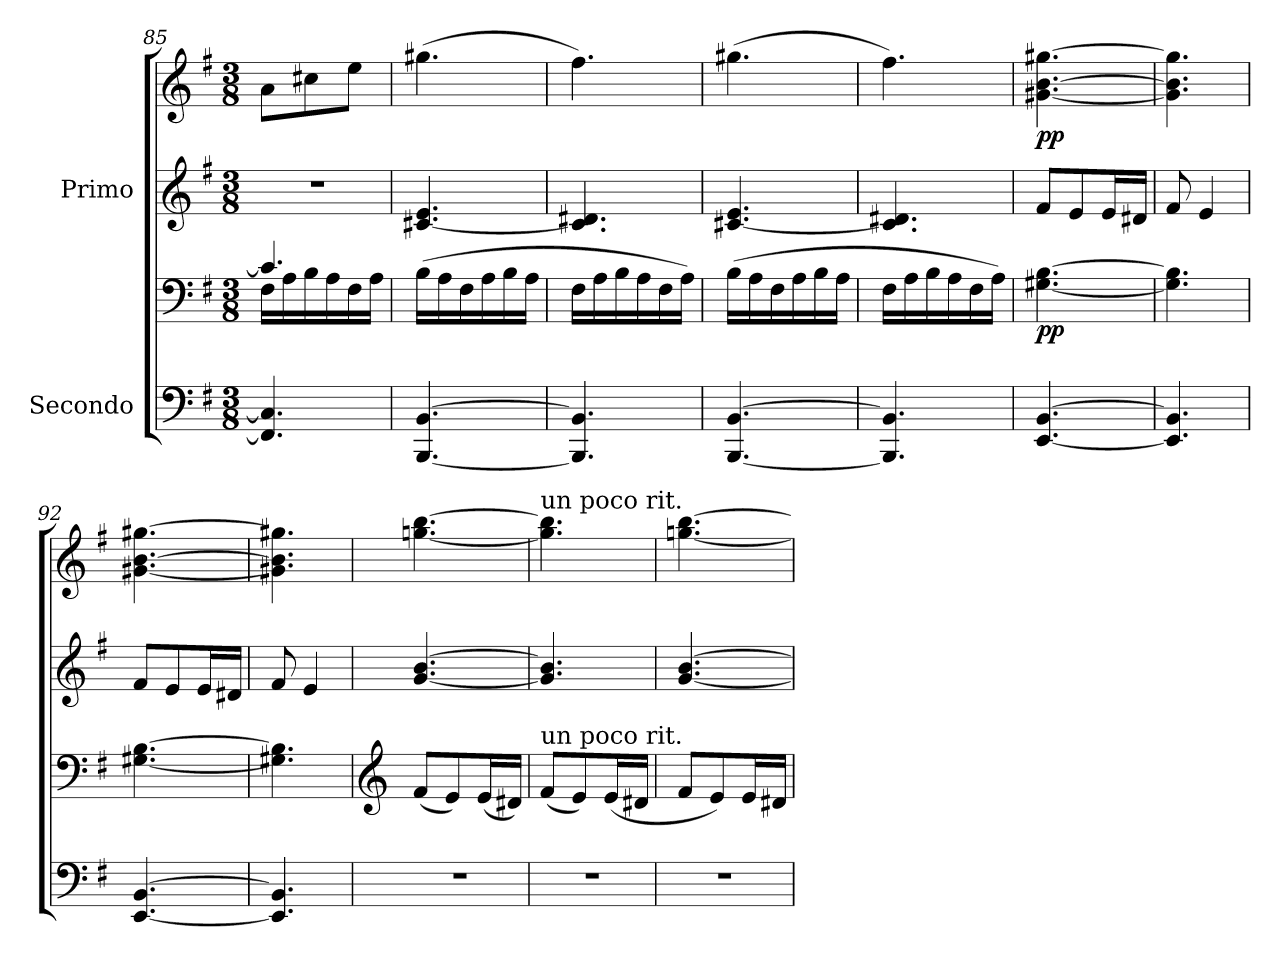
**kern	**kern	**dynam	**kern	**kern	**dynam
*part2	*part2	*part2	*part1	*part1	*part1
*staff4	*staff3	*staff3/4	*staff2	*staff1	*staff1/2
*I"Secondo	*	*	*I"Primo	*	*
*clefF4	*clefF4	*	*clefG2	*clefG2	*
*k[f#]	*k[f#]	*	*k[f#]	*k[f#]	*
*M3/8	*M3/8	*	*M3/8	*M3/8	*
=85	=85	=85	=85	=85	=85
*	*^	*	*	*	*
4.FF#/] 4.C#/]	4.c#/]	16F#\LL	.	4.r	8a\L	.
.	.	16A\	.	.	.	.
.	.	16B\	.	.	8cc#X\	.
.	.	16A\	.	.	.	.
.	.	16F#\	.	.	8ee\J	.
.	.	16A\JJ	.	.	.	.
!!LO:LB:g=z
=86	=86	=86	=86	=86	=86	=86
!	!	!	!LO:DY:b	!	!	!
!	!	!	!LO:DY:n=1:b	!	!	!LO:DY:b
!	!	!	!	!	!	!LO:DY:n=1:b
*	*v	*v	*	*	*	*
[4.BBB/ [4.BB/	(>16B\LL	other-dynamics p	[4.c#X/ 4.e/	(>4.gg#X\	other-dynamics p
.	16A\	.	.	.	.
.	16F#\	.	.	.	.
.	16A\	.	.	.	.
.	16B\	.	.	.	.
.	16A\JJ	.	.	.	.
=87	=87	=87	=87	=87	=87
4.BBB/] 4.BB/]	16F#\LL	.	4.c#/] 4.d#X/	4.ff#\)	.
.	16A\	.	.	.	.
.	16B\	.	.	.	.
.	16A\	.	.	.	.
.	16F#\	.	.	.	.
.	16A\JJ)	.	.	.	.
=88	=88	=88	=88	=88	=88
[4.BBB/ [4.BB/	(>16B\LL	.	[4.c#X/ 4.e/	(>4.gg#X\	.
.	16A\	.	.	.	.
.	16F#\	.	.	.	.
.	16A\	.	.	.	.
.	16B\	.	.	.	.
.	16A\JJ	.	.	.	.
=89	=89	=89	=89	=89	=89
4.BBB/] 4.BB/]	16F#\LL	.	4.c#/] 4.d#X/	4.ff#\)	.
.	16A\	.	.	.	.
.	16B\	.	.	.	.
.	16A\	.	.	.	.
.	16F#\	.	.	.	.
.	16A\JJ)	.	.	.	.
=90	=90	=90	=90	=90	=90
!	!	!LO:DY:b	!	!	!LO:DY:b
[4.EE/ [4.BB/	[4.G#X\ [4.B\	pp	8f#/L	[4.g#X\ [4.b\ [4.gg#X\	pp
.	.	.	8e/	.	.
.	.	.	16e/L	.	.
.	.	.	16d#X/JJ	.	.
=91	=91	=91	=91	=91	=91
4.EE/] 4.BB/]	4.G#\] 4.B\]	.	8f#/	4.g#\] 4.b\] 4.gg#\]	.
.	.	.	4e/	.	.
=92	=92	=92	=92	=92	=92
[4.EE/ [4.BB/	[4.G#X\ [4.B\	.	8f#/L	[4.g#X\ [4.b\ [4.gg#X\	.
.	.	.	8e/	.	.
.	.	.	16e/L	.	.
.	.	.	16d#X/JJ	.	.
!!LO:PB:g=z
=93	=93	=93	=93	=93	=93
4.EE/] 4.BB/]	4.G#X\] 4.B\]	.	8f#/	4.g#X\] 4.b\] 4.gg#X\]	.
.	.	.	4e/	.	.
=94	=94	=94	=94	=94	=94
*	*clefG2	*	*	*	*
!	!	!LO:DY:b	!	!	!
!	!	!LO:DY:n=1:b	!	!	!LO:DY:b
!	!	!	!	!	!LO:DY:n=1:b
4.r	(<8f#/L	other-dynamics pp	[4.g/ [4.b/	[4.ggn\ [4.bb\	other-dynamics pp
.	8e/)	.	.	.	.
.	(<16e/L	.	.	.	.
.	16d#X/JJ)	.	.	.	.
=95	=95	=95	=95	=95	=95
*	*	*	*	*MM99	*
!	!	!	!	!LO:TX:a:t=un poco rit.	!
!	!LO:TX:a:t=un poco rit.	!	!	!	!
4.r	(<8f#/L	.	4.g/] 4.b/]	4.ggn\] 4.bb\]	.
.	8e/)	.	.	.	.
.	(<16e/L	.	.	.	.
.	16d#X/JJ	.	.	.	.
=96	=96	=96	=96	=96	=96
*	*	*	*	*MM96	*
4.r	8f#/L	.	[4.g/ [4.b/	[4.ggn\ [4.bb\	.
.	8e/)	.	.	.	.
.	16e/L	.	.	.	.
.	16d#X/JJ	.	.	.	.
=	=	=	=	=	=
*-	*-	*-	*-	*-	*-
